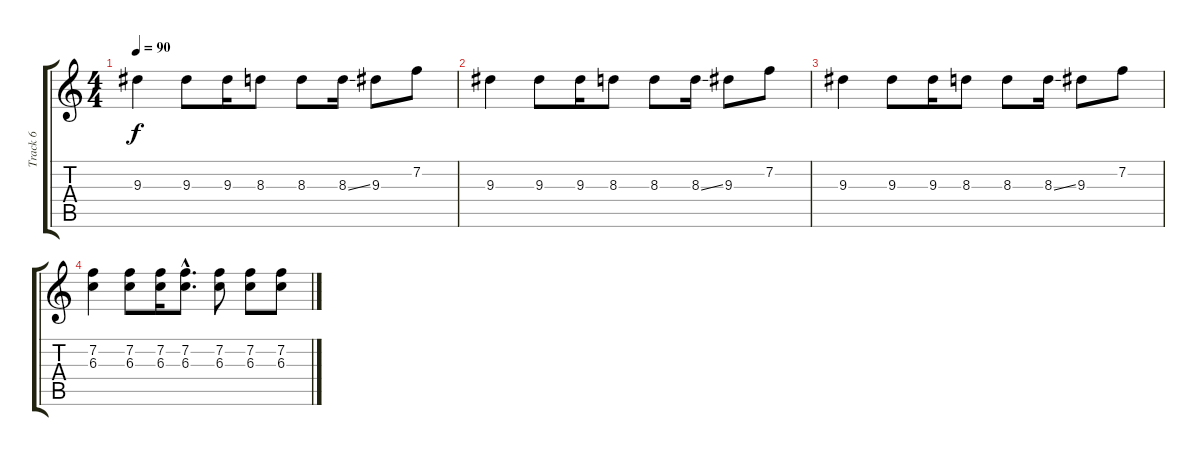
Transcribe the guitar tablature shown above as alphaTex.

\track ("Track 6" "Track 6") {instrument electricguitarjazz}
\staff {score tabs}
\tuning (Eb4 Bb3 Gb3 Db3 Ab2 Eb2) {hide}
\ts (4 4)
\tempo 90
\clef g2
\ks c
9.3.4{dy f} 9.3.8 9.3.16 8.3.8 8.3.8 8.3{ss}.16 9.3.8 7.2.8 |
9.3.4 9.3.8 9.3.16 8.3.8 8.3.8 8.3{ss}.16 9.3.8 7.2.8 |
9.3.4 9.3.8 9.3.16 8.3.8 8.3.8 8.3{ss}.16 9.3.8 7.2.8 |
(7.2 6.3).4 (7.2 6.3).8 (7.2 6.3).16 (7.2{hac} 6.3{hac}).8{d} (7.2 6.3).8 (7.2 6.3).8 (7.2 6.3).8
